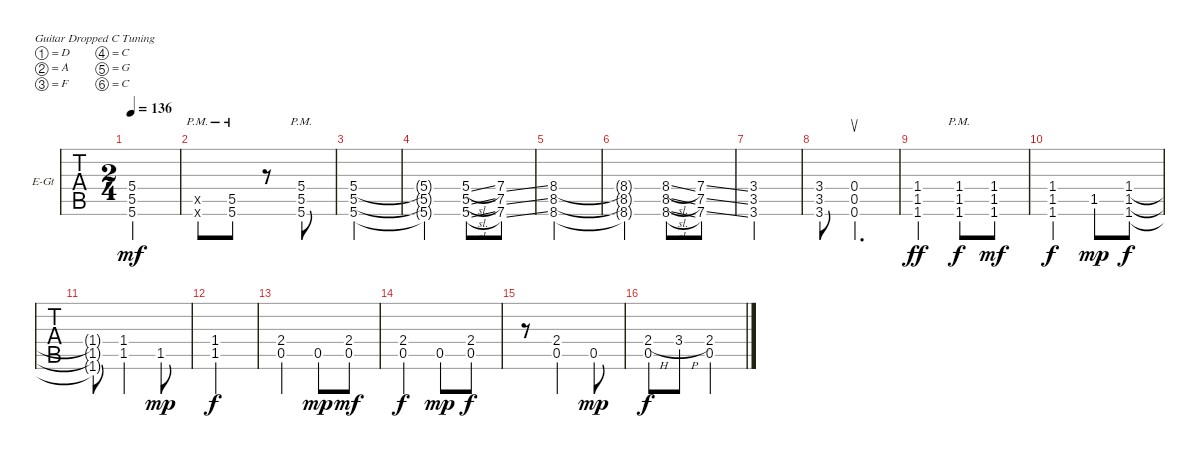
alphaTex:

\bracketExtendMode groupsimilarinstruments
\firstSystemTrackNameOrientation horizontal
\otherSystemsTrackNameOrientation horizontal
\track ("guitar principal (ainthek)" "E-Gt") {solo instrument distortionguitar}
\staff {tabs}
\tuning (D4 A3 F3 C3 G2 C2)
\ts (2 4)
\tempo 136
\clef g2
\scale
1.26593
\ks c
(5.6 5.5 5.4).2{dy mf} |
\scale
0.96201 (5.5{pm x} 5.6{pm x}).8 (5.6{pm} 5.5{pm}).8 r.8 (5.6{pm} 5.5{pm} 5.4{pm}).8 |
\scale
0.96201 (5.4 5.5 5.6).2 |
\scale
0.96201 (5.4{t} 5.5{t} 5.6{t}).4 (5.4{sl} 5.5{sl} 5.6{sl}).8 (7.6{ss} 7.5{ss} 7.4{ss}).8 |
\scale
0.96201 (8.6 8.5 8.4).2 |
\scale
0.96201 (8.6{t} 8.5{t} 8.4{t}).4 (8.4{sl} 8.5{sl} 8.6{sl}).8 (7.4{ss} 7.5{ss} 7.6{ss}).8 |
\scale
0.96201 (3.6 3.5 3.4).2 |
\scale
0.96201 (3.4 3.5 3.6).8 (0.4 0.5 0.6).4{d su} |
\scale
1.26593 (1.4 1.5 1.6).4{dy ff} (1.4{pm} 1.5{pm} 1.6{pm}).8{dy f} (1.4 1.5 1.6).8{dy mf} |
\scale
0.96201 (1.4 1.5 1.6).4{dy f} 1.5.8{dy mp} (1.4 1.5 1.6).8{dy f} |
\scale
0.96201 (1.4{t} 1.5{t} 1.6{t}).8 (1.4 1.5).4 1.5.8{dy mp} |
\scale
0.96201 (1.4 1.5).2{dy f} |
\scale
0.96201 (2.4 0.5).4 0.5.8{dy mp} (2.4 0.5).8{dy mf} |
\scale
0.96201 (2.4 0.5).4{dy f} 0.5.8{dy mp} (2.4 0.5).8{dy f} |
\scale
0.96201 r.8 (2.4 0.5).4 0.5.8{dy mp} |
\scale
0.96201 (2.4{h} 0.5).8{dy f legatoorigin} 3.4{h}.8 (2.4 0.5).4
